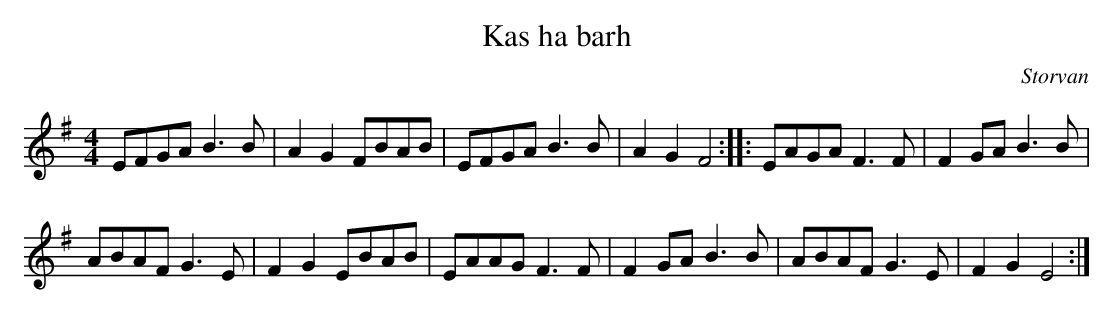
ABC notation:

X:1
T:Kas ha barh
C:Storvan
M:4/4
L:1/8
K:G
EFGA B3B|A2G2 FBAB|EFGA B3B|A2G2 F4:|\
|:EAGA F3F|F2GA B3B|
ABAF G3E|F2G2 EBAB|\
EAAG F3F|F2GA B3B|ABAF G3E|F2G2 E4:|
